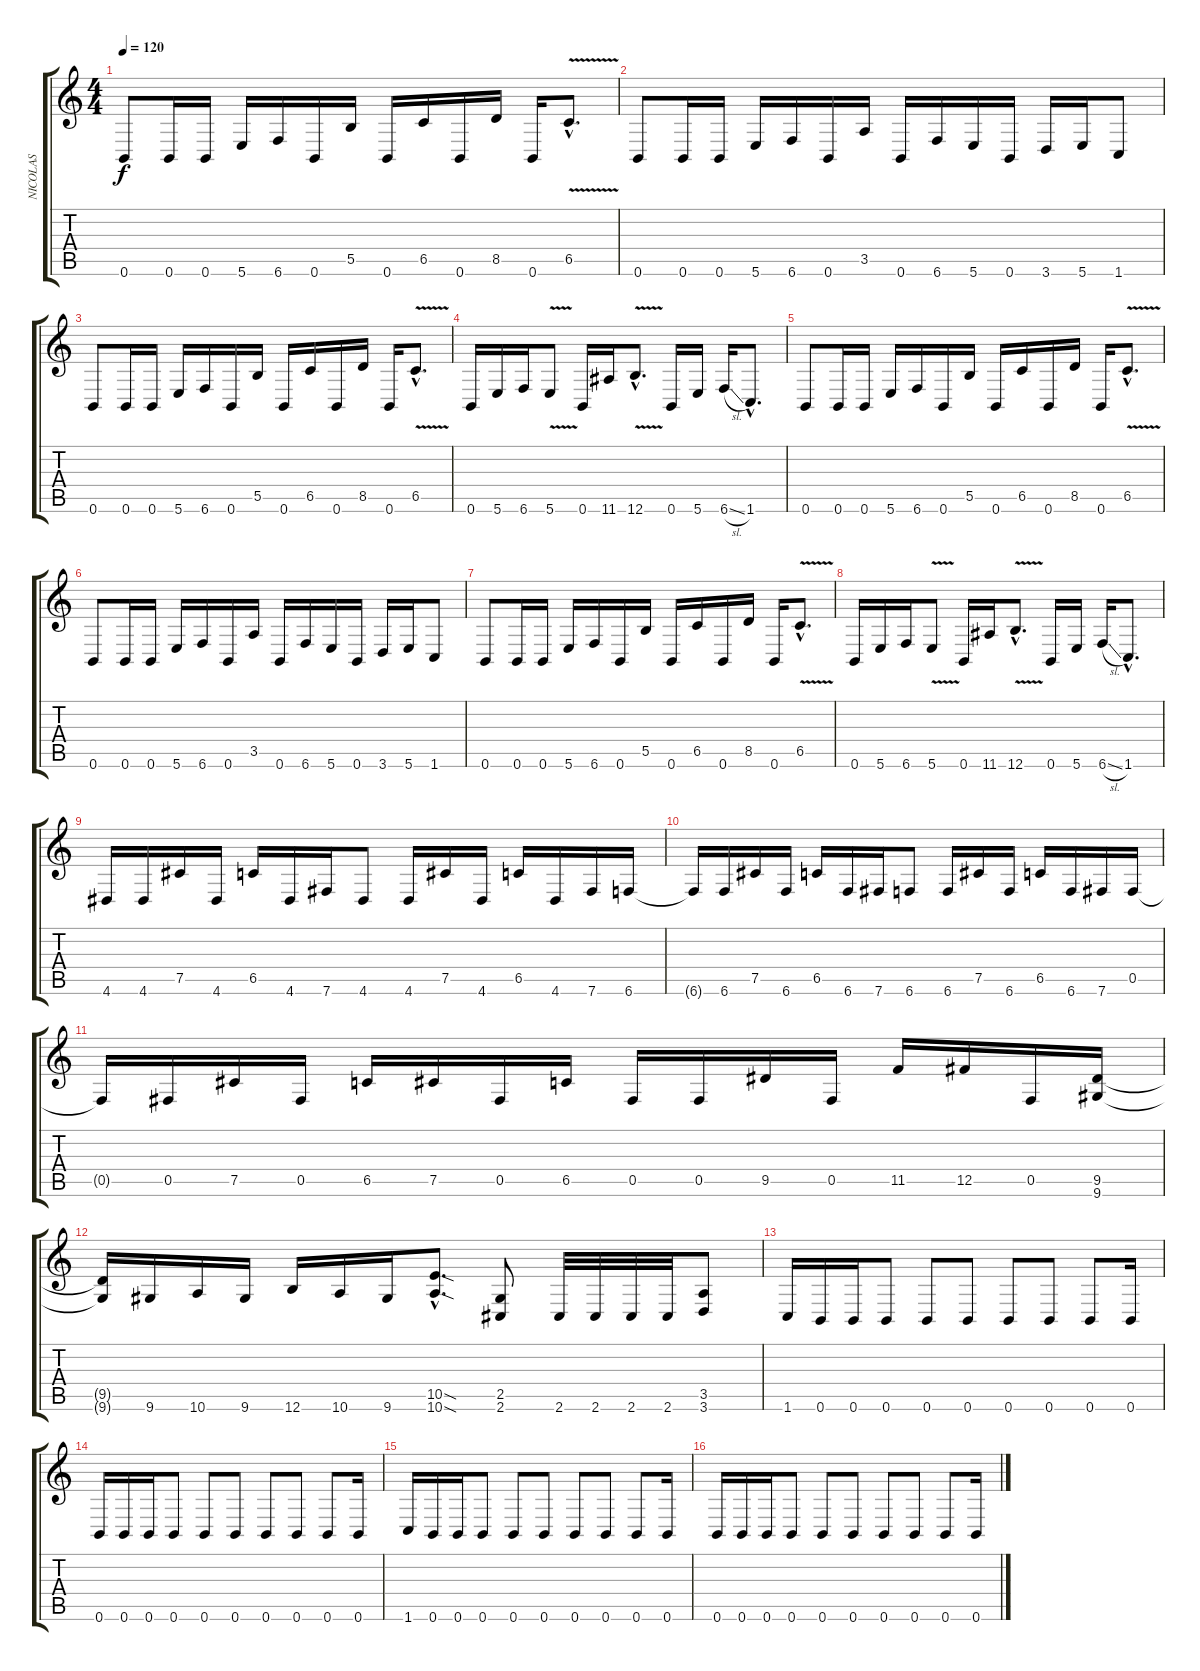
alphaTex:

\track ("NICOLAS" "NICOLAS") {instrument overdrivenguitar}
\staff {score tabs}
\tuning (Db4 Ab3 E3 B2 Gb2 B1) {hide}
\ts (4 4)
\tempo 120
\clef g2
\ks c
0.6.8{dy f} 0.6.16 0.6.16 5.6.16 6.6.16 0.6.16 5.5.16 0.6.16 6.5.16 0.6.16 8.5.16 0.6.16 6.5{v hac}.8{d} |
0.6.8 0.6.16 0.6.16 5.6.16 6.6.16 0.6.16 3.5.16 0.6.16 6.6.16 5.6.16 0.6.16 3.6.16 5.6.16 1.6.8 |
0.6.8 0.6.16 0.6.16 5.6.16 6.6.16 0.6.16 5.5.16 0.6.16 6.5.16 0.6.16 8.5.16 0.6.16 6.5{v hac}.8{d} |
0.6.16 5.6.16 6.6.16 5.6{v}.8 0.6.16 11.6.16 12.6{v hac}.8{d} 0.6.16 5.6.16 6.6{sl}.16 1.6{hac}.8{d} |
0.6.8 0.6.16 0.6.16 5.6.16 6.6.16 0.6.16 5.5.16 0.6.16 6.5.16 0.6.16 8.5.16 0.6.16 6.5{v hac}.8{d} |
0.6.8 0.6.16 0.6.16 5.6.16 6.6.16 0.6.16 3.5.16 0.6.16 6.6.16 5.6.16 0.6.16 3.6.16 5.6.16 1.6.8 |
0.6.8 0.6.16 0.6.16 5.6.16 6.6.16 0.6.16 5.5.16 0.6.16 6.5.16 0.6.16 8.5.16 0.6.16 6.5{v hac}.8{d} |
0.6.16 5.6.16 6.6.16 5.6{v}.8 0.6.16 11.6.16 12.6{v hac}.8{d} 0.6.16 5.6.16 6.6{sl}.16 1.6{hac}.8{d} |
4.6.16 4.6.16 7.5.16 4.6.16 6.5.16 4.6.16 7.6.16 4.6.8 4.6.16 7.5.16 4.6.16 6.5.16 4.6.16 7.6.16 6.6.16 |
6.6{t}.16 6.6.16 7.5.16 6.6.16 6.5.16 6.6.16 7.6.16 6.6.8 6.6.16 7.5.16 6.6.16 6.5.16 6.6.16 7.6.16 0.5.16 |
0.5{t}.16 0.5.16 7.5.16 0.5.16 6.5.16 7.5.16 0.5.16 6.5.16 0.5.16 0.5.16 9.5.16 0.5.16 11.5.16 12.5.16 0.5.16 (9.5 9.6).16 |
(9.5{t} 9.6{t}).16 9.6.16 10.6.16 9.6.16 12.6.16 10.6.16 9.6.16 (10.5{sod hac} 10.6{sod hac}).8{d} (2.5 2.6).8 2.6.32 2.6.32 2.6.32 2.6.32 (3.5 3.6).8 |
1.6.16 0.6.16 0.6.16 0.6.8 0.6.8 0.6.8 0.6.8 0.6.8 0.6.8 0.6.16 |
0.6.16 0.6.16 0.6.16 0.6.8 0.6.8 0.6.8 0.6.8 0.6.8 0.6.8 0.6.16 |
1.6.16 0.6.16 0.6.16 0.6.8 0.6.8 0.6.8 0.6.8 0.6.8 0.6.8 0.6.16 |
0.6.16 0.6.16 0.6.16 0.6.8 0.6.8 0.6.8 0.6.8 0.6.8 0.6.8 0.6.16
